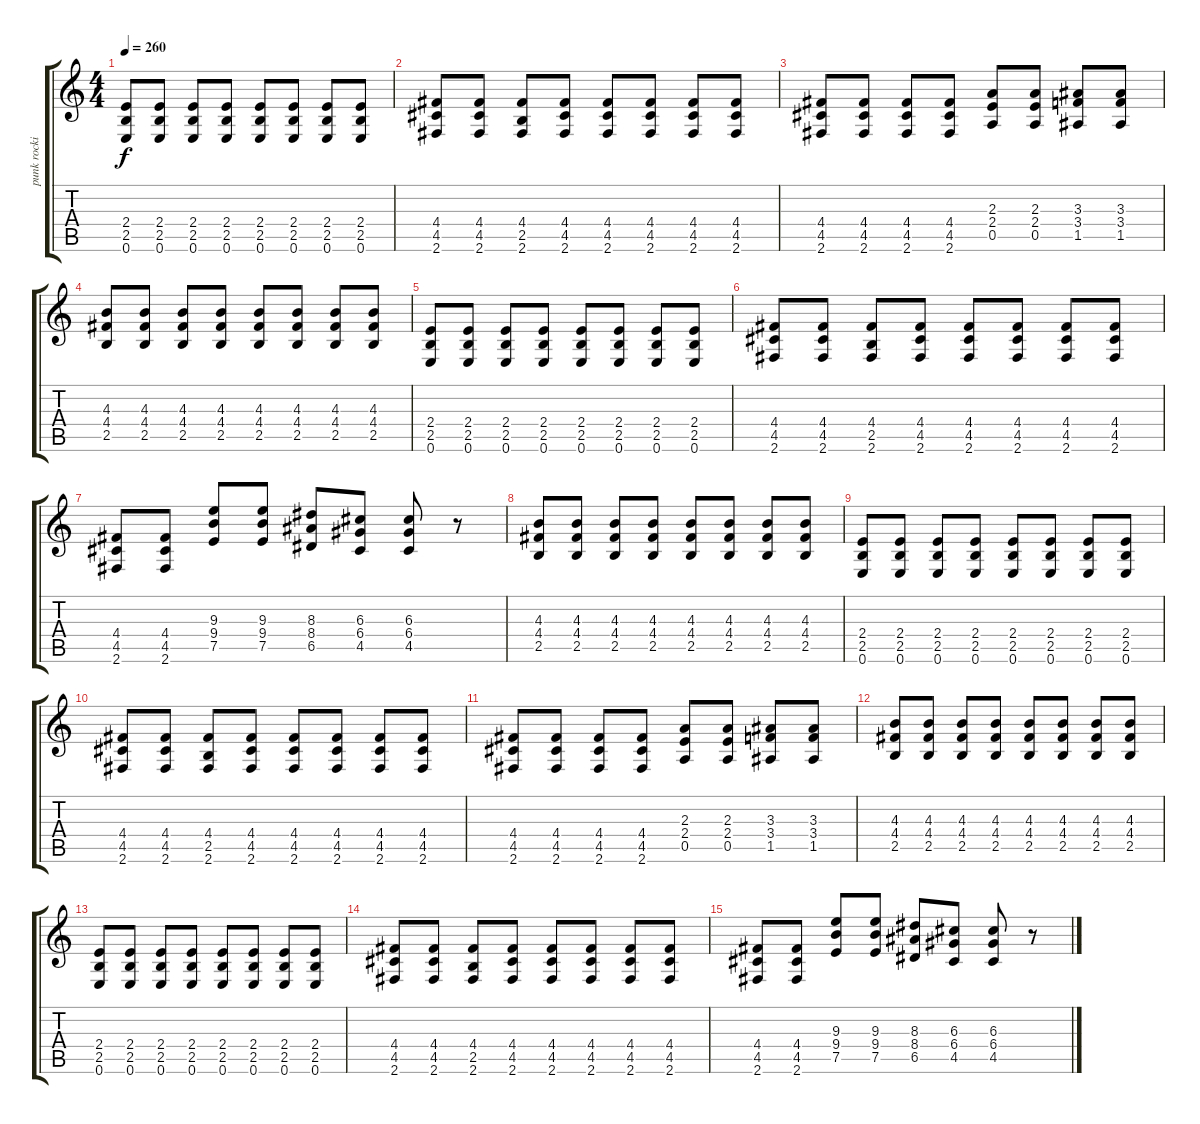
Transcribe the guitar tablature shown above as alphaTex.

\track ("punk rocking guitar" "punk rocki") {instrument overdrivenguitar}
\staff {score tabs}
\tuning (E4 B3 G3 D3 A2 E2) {hide}
\ts (4 4)
\tempo 260
\clef g2
\ks c
(2.4 2.5 0.6).8{dy f} (2.4 2.5 0.6).8 (2.4 2.5 0.6).8 (2.4 2.5 0.6).8 (2.4 2.5 0.6).8 (2.4 2.5 0.6).8 (2.4 2.5 0.6).8 (2.4 2.5 0.6).8 |
(4.4 4.5 2.6).8 (4.4 4.5 2.6).8 (4.4 2.5 2.6).8 (4.4 4.5 2.6).8 (4.4 4.5 2.6).8 (4.4 4.5 2.6).8 (4.4 4.5 2.6).8 (4.4 4.5 2.6).8 |
(4.4 4.5 2.6).8 (4.4 4.5 2.6).8 (4.4 4.5 2.6).8 (4.4 4.5 2.6).8 (2.3 2.4 0.5).8 (2.3 2.4 0.5).8 (3.3 3.4 1.5).8 (3.3 3.4 1.5).8 |
(4.3 4.4 2.5).8 (4.3 4.4 2.5).8 (4.3 4.4 2.5).8 (4.3 4.4 2.5).8 (4.3 4.4 2.5).8 (4.3 4.4 2.5).8 (4.3 4.4 2.5).8 (4.3 4.4 2.5).8 |
(2.4 2.5 0.6).8 (2.4 2.5 0.6).8 (2.4 2.5 0.6).8 (2.4 2.5 0.6).8 (2.4 2.5 0.6).8 (2.4 2.5 0.6).8 (2.4 2.5 0.6).8 (2.4 2.5 0.6).8 |
(4.4 4.5 2.6).8 (4.4 4.5 2.6).8 (4.4 2.5 2.6).8 (4.4 4.5 2.6).8 (4.4 4.5 2.6).8 (4.4 4.5 2.6).8 (4.4 4.5 2.6).8 (4.4 4.5 2.6).8 |
(4.4 4.5 2.6).8 (4.4 4.5 2.6).8 (9.3 9.4 7.5).8 (9.3 9.4 7.5).8 (8.3 8.4 6.5).8 (6.3 6.4 4.5).8 (6.3 6.4 4.5).8 r.8 |
(4.3 4.4 2.5).8 (4.3 4.4 2.5).8 (4.3 4.4 2.5).8 (4.3 4.4 2.5).8 (4.3 4.4 2.5).8 (4.3 4.4 2.5).8 (4.3 4.4 2.5).8 (4.3 4.4 2.5).8 |
(2.4 2.5 0.6).8 (2.4 2.5 0.6).8 (2.4 2.5 0.6).8 (2.4 2.5 0.6).8 (2.4 2.5 0.6).8 (2.4 2.5 0.6).8 (2.4 2.5 0.6).8 (2.4 2.5 0.6).8 |
(4.4 4.5 2.6).8 (4.4 4.5 2.6).8 (4.4 2.5 2.6).8 (4.4 4.5 2.6).8 (4.4 4.5 2.6).8 (4.4 4.5 2.6).8 (4.4 4.5 2.6).8 (4.4 4.5 2.6).8 |
(4.4 4.5 2.6).8 (4.4 4.5 2.6).8 (4.4 4.5 2.6).8 (4.4 4.5 2.6).8 (2.3 2.4 0.5).8 (2.3 2.4 0.5).8 (3.3 3.4 1.5).8 (3.3 3.4 1.5).8 |
(4.3 4.4 2.5).8 (4.3 4.4 2.5).8 (4.3 4.4 2.5).8 (4.3 4.4 2.5).8 (4.3 4.4 2.5).8 (4.3 4.4 2.5).8 (4.3 4.4 2.5).8 (4.3 4.4 2.5).8 |
(2.4 2.5 0.6).8 (2.4 2.5 0.6).8 (2.4 2.5 0.6).8 (2.4 2.5 0.6).8 (2.4 2.5 0.6).8 (2.4 2.5 0.6).8 (2.4 2.5 0.6).8 (2.4 2.5 0.6).8 |
(4.4 4.5 2.6).8 (4.4 4.5 2.6).8 (4.4 2.5 2.6).8 (4.4 4.5 2.6).8 (4.4 4.5 2.6).8 (4.4 4.5 2.6).8 (4.4 4.5 2.6).8 (4.4 4.5 2.6).8 |
(4.4 4.5 2.6).8 (4.4 4.5 2.6).8 (9.3 9.4 7.5).8 (9.3 9.4 7.5).8 (8.3 8.4 6.5).8 (6.3 6.4 4.5).8 (6.3 6.4 4.5).8 r.8
